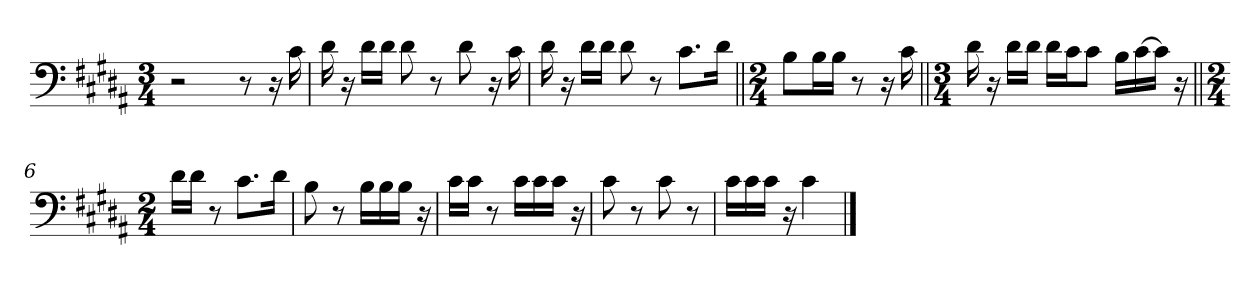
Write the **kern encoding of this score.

**kern
*part1
*staff1
*clefF4
*k[f#c#g#d#a#]
*M3/4
=1
2r
8r
16r
16c#\
=2
16d#\
16r
16d#\LL
16d#\JJ
8d#\
8r
8d#\
16r
16c#\
=3
16d#\
16r
16d#\LL
16d#\JJ
8d#\
8r
8.c#\L
16d#\Jk
=4||
*M2/4
8B\L
16B\L
16B\JJ
8r
16r
16c#\
=5||
*M3/4
16d#\
16r
16d#\LL
16d#\JJ
16d#\LL
16c#\J
8c#\J
16B\LL
[16c#\
16c#\JJ]
16r
=6||
*M2/4
16d#\LL
16d#\JJ
8r
8.c#\L
16d#\Jk
=7
8B\
8r
16B\LL
16B\
16B\JJ
16r
=8
16c#\LL
16c#\JJ
8r
16c#\LL
16c#\
16c#\JJ
16r
=9
8c#\
8r
8c#\
8r
=10
16c#\LL
16c#\
16c#\JJ
16r
4c#\
==
*-
